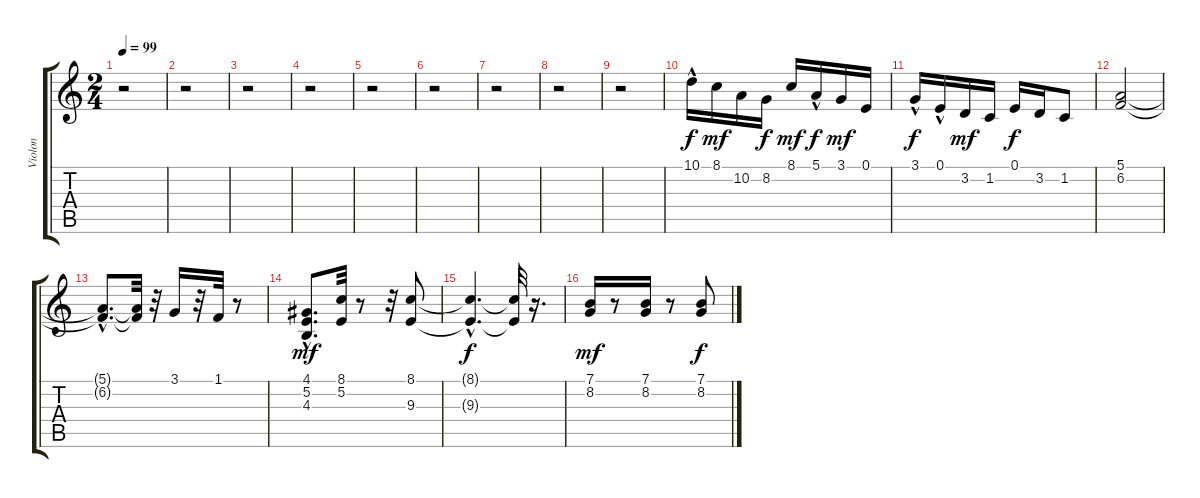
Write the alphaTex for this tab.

\track ("Violon" "Violon") {instrument fiddle}
\staff {score tabs}
\tuning (E4 B3 G3 D3 A2 E2) {hide}
\ts (2 4)
\tempo 99
\clef g2
\ks c
r.2{dy f} |
r.2 |
r.2 |
r.2 |
r.2 |
r.2 |
r.2 |
r.2 |
r.2 |
10.1{hac}.16 8.1.16{dy mf} 10.2.16 8.2.16{dy f} 8.1.16{dy mf} 5.1{hac}.16{dy f} 3.1.16{dy mf} 0.1.16 |
3.1{hac}.16{dy f} 0.1{hac}.16 3.2.16{dy mf} 1.2.16 0.1.16{dy f} 3.2.16 1.2.8 |
(5.1 6.2).2 |
(5.1{hac t} 6.2{hac t}).8{d} (5.1{t} 6.2{t}).32 r.32 3.1.16 r.32 1.1.32 r.8 |
(4.1 5.2{hac} 4.3).8{d dy mf} (8.1 5.2).32 r.8 r.32 (8.1 9.3).8 |
(8.1{hac t} 9.3{hac t}).4{d dy f} (8.1{t} 9.3{t}).32 r.16{d} |
(7.1 8.2).16{dy mf} r.8 (7.1 8.2).16 r.8 (7.1 8.2).8{dy f}
